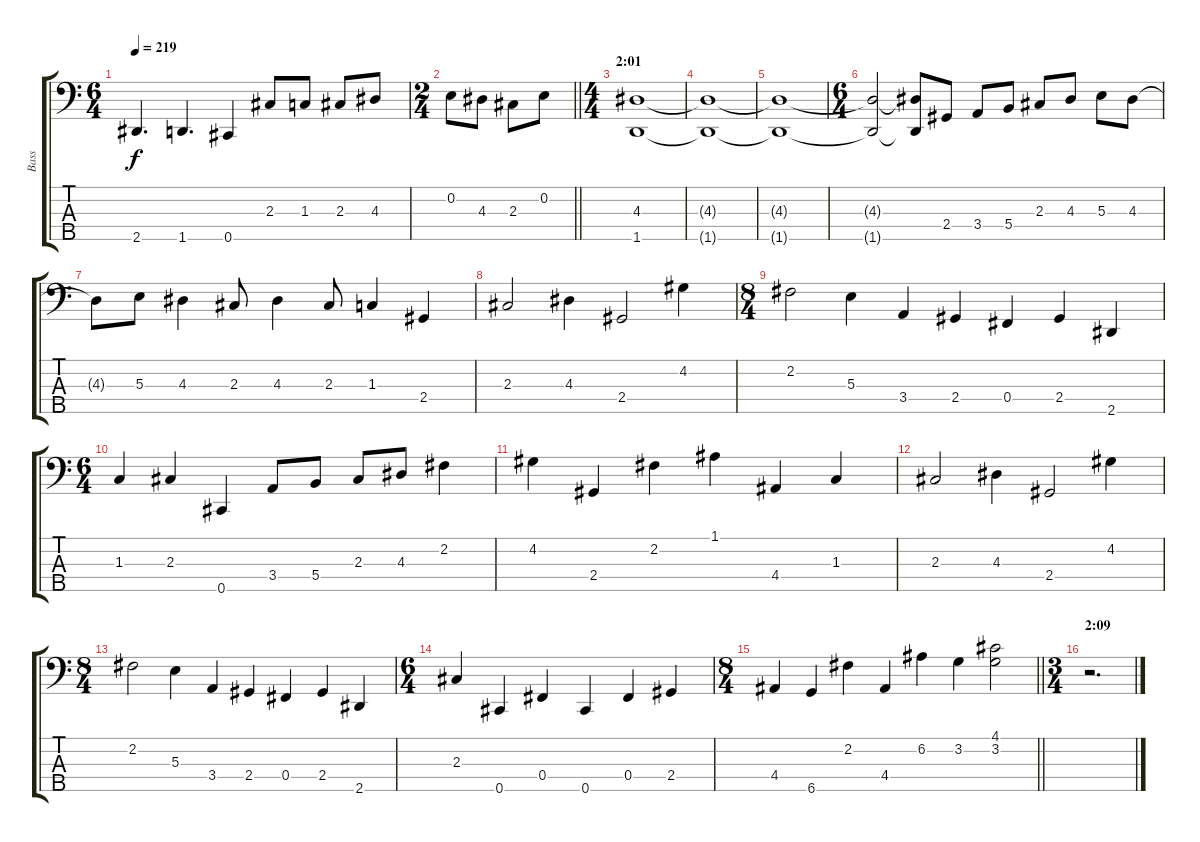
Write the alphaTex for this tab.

\track ("Bass" "Bass") {instrument electricbassfinger}
\staff {score tabs}
\tuning (A2 E2 B1 Gb1 Db1) {hide}
\ts (6 4)
\tempo 219
\clef f4
\ks c
2.5.4{d dy f} 1.5.4{d} 0.5.4 2.3.8 1.3.8 2.3.8 4.3.8 |
\ts (2 4)
\barLineRight lightlight
0.2.8 4.3.8 2.3.8 0.2.8 |
\ts (4 4)
\section ("" "2:01")
(4.3 1.5).1 |
(4.3{t} 1.5{t}).1 |
(4.3{t} 1.5{t}).1 |
\ts (6 4)
(4.3{t} 1.5{t}).2 (4.3{t} 1.5{t}).8 2.4.8 3.4.8 5.4.8 2.3.8 4.3.8 5.3.8 4.3.8 |
4.3{t}.8 5.3.8 4.3.4 2.3.8 4.3.4 2.3.8 1.3.4 2.4.4 |
2.3.2 4.3.4 2.4.2 4.2.4 |
\ts (8 4)
2.2.2 5.3.4 3.4.4 2.4.4 0.4.4 2.4.4 2.5.4 |
\ts (6 4)
1.3.4 2.3.4 0.5.4 3.4.8 5.4.8 2.3.8 4.3.8 2.2.4 |
4.2.4 2.4.4 2.2.4 1.1.4 4.4.4 1.3.4 |
2.3.2 4.3.4 2.4.2 4.2.4 |
\ts (8 4)
2.2.2 5.3.4 3.4.4 2.4.4 0.4.4 2.4.4 2.5.4 |
\ts (6 4)
2.3.4 0.5.4 0.4.4 0.5.4 0.4.4 2.4.4 |
\ts (8 4)
\barLineRight lightlight
4.4.4 6.5.4 2.2.4 4.4.4 6.2.4 3.2.4 (4.1 3.2).2 |
\ts (3 4)
\section ("" "2:09")
r.2{d}
